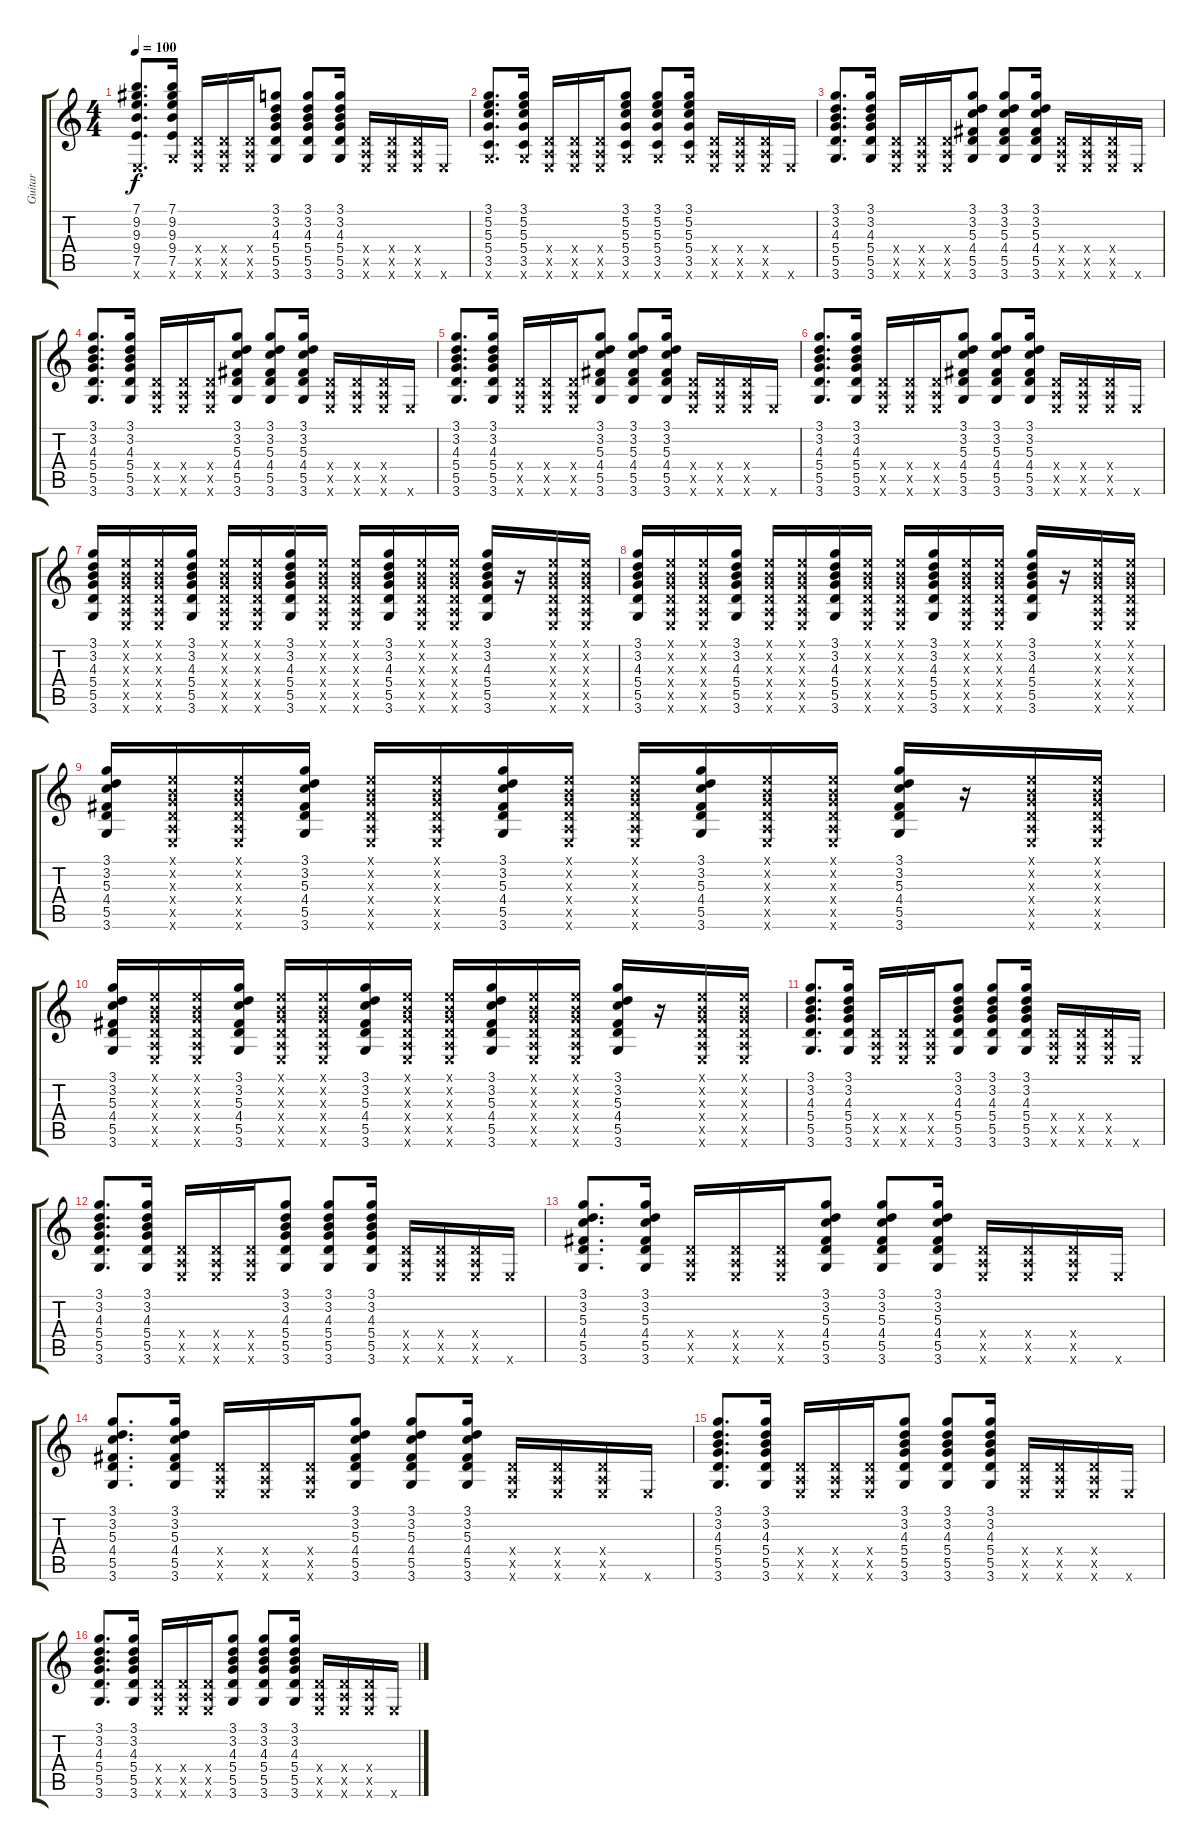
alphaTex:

\track ("Guitar" "Guitar") {instrument acousticguitarnylon}
\staff {score tabs}
\tuning (E4 B3 G3 D3 A2 E2) {hide}
\ts (4 4)
\tempo 100
\clef g2
\ks c
(7.1 9.2 9.3 9.4 7.5 0.6{x}).8{d dy f} (7.1 9.2 9.3 9.4 7.5 3.6{x}).16 (0.4{x} 0.5{x} 0.6{x}).16 (0.4{x} 0.5{x} 0.6{x}).16 (0.4{x} 0.5{x} 0.6{x}).16 (3.1 3.2 4.3 5.4 5.5 3.6).8 (3.1 3.2 4.3 5.4 5.5 3.6).8 (3.1 3.2 4.3 5.4 5.5 3.6).16 (0.4{x} 0.5{x} 0.6{x}).16 (0.4{x} 0.5{x} 0.6{x}).16 (0.4{x} 0.5{x} 0.6{x}).16 0.6{x}.16 |
(3.1 5.2 5.3 5.4 3.5 3.6{x}).8{d} (3.1 5.2 5.3 5.4 3.5 3.6{x}).16 (0.4{x} 0.5{x} 0.6{x}).16 (0.4{x} 0.5{x} 0.6{x}).16 (0.4{x} 0.5{x} 0.6{x}).16 (3.1 5.2 5.3 5.4 3.5 3.6{x}).8 (3.1 5.2 5.3 5.4 3.5 3.6{x}).8 (3.1 5.2 5.3 5.4 3.5 3.6{x}).16 (0.4{x} 0.5{x} 0.6{x}).16 (0.4{x} 0.5{x} 0.6{x}).16 (0.4{x} 0.5{x} 0.6{x}).16 0.6{x}.16 |
(3.1 3.2 4.3 5.4 5.5 3.6).8{d} (3.1 3.2 4.3 5.4 5.5 3.6).16 (0.4{x} 0.5{x} 0.6{x}).16 (0.4{x} 0.5{x} 0.6{x}).16 (0.4{x} 0.5{x} 0.6{x}).16 (3.1 3.2 5.3 4.4 5.5 3.6).8 (3.1 3.2 5.3 4.4 5.5 3.6).8 (3.1 3.2 5.3 4.4 5.5 3.6).16 (0.4{x} 0.5{x} 0.6{x}).16 (0.4{x} 0.5{x} 0.6{x}).16 (0.4{x} 0.5{x} 0.6{x}).16 0.6{x}.16 |
(3.1 3.2 4.3 5.4 5.5 3.6).8{d} (3.1 3.2 4.3 5.4 5.5 3.6).16 (0.4{x} 0.5{x} 0.6{x}).16 (0.4{x} 0.5{x} 0.6{x}).16 (0.4{x} 0.5{x} 0.6{x}).16 (3.1 3.2 5.3 4.4 5.5 3.6).8 (3.1 3.2 5.3 4.4 5.5 3.6).8 (3.1 3.2 5.3 4.4 5.5 3.6).16 (0.4{x} 0.5{x} 0.6{x}).16 (0.4{x} 0.5{x} 0.6{x}).16 (0.4{x} 0.5{x} 0.6{x}).16 0.6{x}.16 |
(3.1 3.2 4.3 5.4 5.5 3.6).8{d} (3.1 3.2 4.3 5.4 5.5 3.6).16 (0.4{x} 0.5{x} 0.6{x}).16 (0.4{x} 0.5{x} 0.6{x}).16 (0.4{x} 0.5{x} 0.6{x}).16 (3.1 3.2 5.3 4.4 5.5 3.6).8 (3.1 3.2 5.3 4.4 5.5 3.6).8 (3.1 3.2 5.3 4.4 5.5 3.6).16 (0.4{x} 0.5{x} 0.6{x}).16 (0.4{x} 0.5{x} 0.6{x}).16 (0.4{x} 0.5{x} 0.6{x}).16 0.6{x}.16 |
(3.1 3.2 4.3 5.4 5.5 3.6).8{d} (3.1 3.2 4.3 5.4 5.5 3.6).16 (0.4{x} 0.5{x} 0.6{x}).16 (0.4{x} 0.5{x} 0.6{x}).16 (0.4{x} 0.5{x} 0.6{x}).16 (3.1 3.2 5.3 4.4 5.5 3.6).8 (3.1 3.2 5.3 4.4 5.5 3.6).8 (3.1 3.2 5.3 4.4 5.5 3.6).16 (0.4{x} 0.5{x} 0.6{x}).16 (0.4{x} 0.5{x} 0.6{x}).16 (0.4{x} 0.5{x} 0.6{x}).16 0.6{x}.16 |
(3.1 3.2 4.3 5.4 5.5 3.6).16 (0.1{x} 0.2{x} 0.3{x} 0.4{x} 0.5{x} 0.6{x}).16 (0.1{x} 0.2{x} 0.3{x} 0.4{x} 0.5{x} 0.6{x}).16 (3.1 3.2 4.3 5.4 5.5 3.6).16 (0.1{x} 0.2{x} 0.3{x} 0.4{x} 0.5{x} 0.6{x}).16 (0.1{x} 0.2{x} 0.3{x} 0.4{x} 0.5{x} 0.6{x}).16 (3.1 3.2 4.3 5.4 5.5 3.6).16 (0.1{x} 0.2{x} 0.3{x} 0.4{x} 0.5{x} 0.6{x}).16 (0.1{x} 0.2{x} 0.3{x} 0.4{x} 0.5{x} 0.6{x}).16 (3.1 3.2 4.3 5.4 5.5 3.6).16 (0.1{x} 0.2{x} 0.3{x} 0.4{x} 0.5{x} 0.6{x}).16 (0.1{x} 0.2{x} 0.3{x} 0.4{x} 0.5{x} 0.6{x}).16 (3.1 3.2 4.3 5.4 5.5 3.6).16 r.16 (0.1{x} 0.2{x} 0.3{x} 0.4{x} 0.5{x} 0.6{x}).16 (0.1{x} 0.2{x} 0.3{x} 0.4{x} 0.5{x} 0.6{x}).16 |
(3.1 3.2 4.3 5.4 5.5 3.6).16 (0.1{x} 0.2{x} 0.3{x} 0.4{x} 0.5{x} 0.6{x}).16 (0.1{x} 0.2{x} 0.3{x} 0.4{x} 0.5{x} 0.6{x}).16 (3.1 3.2 4.3 5.4 5.5 3.6).16 (0.1{x} 0.2{x} 0.3{x} 0.4{x} 0.5{x} 0.6{x}).16 (0.1{x} 0.2{x} 0.3{x} 0.4{x} 0.5{x} 0.6{x}).16 (3.1 3.2 4.3 5.4 5.5 3.6).16 (0.1{x} 0.2{x} 0.3{x} 0.4{x} 0.5{x} 0.6{x}).16 (0.1{x} 0.2{x} 0.3{x} 0.4{x} 0.5{x} 0.6{x}).16 (3.1 3.2 4.3 5.4 5.5 3.6).16 (0.1{x} 0.2{x} 0.3{x} 0.4{x} 0.5{x} 0.6{x}).16 (0.1{x} 0.2{x} 0.3{x} 0.4{x} 0.5{x} 0.6{x}).16 (3.1 3.2 4.3 5.4 5.5 3.6).16 r.16 (0.1{x} 0.2{x} 0.3{x} 0.4{x} 0.5{x} 0.6{x}).16 (0.1{x} 0.2{x} 0.3{x} 0.4{x} 0.5{x} 0.6{x}).16 |
(3.1 3.2 5.3 4.4 5.5 3.6).16 (0.1{x} 0.2{x} 0.3{x} 0.4{x} 0.5{x} 0.6{x}).16 (0.1{x} 0.2{x} 0.3{x} 0.4{x} 0.5{x} 0.6{x}).16 (3.1 3.2 5.3 4.4 5.5 3.6).16 (0.1{x} 0.2{x} 0.3{x} 0.4{x} 0.5{x} 0.6{x}).16 (0.1{x} 0.2{x} 0.3{x} 0.4{x} 0.5{x} 0.6{x}).16 (3.1 3.2 5.3 4.4 5.5 3.6).16 (0.1{x} 0.2{x} 0.3{x} 0.4{x} 0.5{x} 0.6{x}).16 (0.1{x} 0.2{x} 0.3{x} 0.4{x} 0.5{x} 0.6{x}).16 (3.1 3.2 5.3 4.4 5.5 3.6).16 (0.1{x} 0.2{x} 0.3{x} 0.4{x} 0.5{x} 0.6{x}).16 (0.1{x} 0.2{x} 0.3{x} 0.4{x} 0.5{x} 0.6{x}).16 (3.1 3.2 5.3 4.4 5.5 3.6).16 r.16 (0.1{x} 0.2{x} 0.3{x} 0.4{x} 0.5{x} 0.6{x}).16 (0.1{x} 0.2{x} 0.3{x} 0.4{x} 0.5{x} 0.6{x}).16 |
(3.1 3.2 5.3 4.4 5.5 3.6).16 (0.1{x} 0.2{x} 0.3{x} 0.4{x} 0.5{x} 0.6{x}).16 (0.1{x} 0.2{x} 0.3{x} 0.4{x} 0.5{x} 0.6{x}).16 (3.1 3.2 5.3 4.4 5.5 3.6).16 (0.1{x} 0.2{x} 0.3{x} 0.4{x} 0.5{x} 0.6{x}).16 (0.1{x} 0.2{x} 0.3{x} 0.4{x} 0.5{x} 0.6{x}).16 (3.1 3.2 5.3 4.4 5.5 3.6).16 (0.1{x} 0.2{x} 0.3{x} 0.4{x} 0.5{x} 0.6{x}).16 (0.1{x} 0.2{x} 0.3{x} 0.4{x} 0.5{x} 0.6{x}).16 (3.1 3.2 5.3 4.4 5.5 3.6).16 (0.1{x} 0.2{x} 0.3{x} 0.4{x} 0.5{x} 0.6{x}).16 (0.1{x} 0.2{x} 0.3{x} 0.4{x} 0.5{x} 0.6{x}).16 (3.1 3.2 5.3 4.4 5.5 3.6).16 r.16 (0.1{x} 0.2{x} 0.3{x} 0.4{x} 0.5{x} 0.6{x}).16 (0.1{x} 0.2{x} 0.3{x} 0.4{x} 0.5{x} 0.6{x}).16 |
(3.1 3.2 4.3 5.4 5.5 3.6).8{d} (3.1 3.2 4.3 5.4 5.5 3.6).16 (0.4{x} 0.5{x} 0.6{x}).16 (0.4{x} 0.5{x} 0.6{x}).16 (0.4{x} 0.5{x} 0.6{x}).16 (3.1 3.2 4.3 5.4 5.5 3.6).8 (3.1 3.2 4.3 5.4 5.5 3.6).8 (3.1 3.2 4.3 5.4 5.5 3.6).16 (0.4{x} 0.5{x} 0.6{x}).16 (0.4{x} 0.5{x} 0.6{x}).16 (0.4{x} 0.5{x} 0.6{x}).16 0.6{x}.16 |
(3.1 3.2 4.3 5.4 5.5 3.6).8{d} (3.1 3.2 4.3 5.4 5.5 3.6).16 (0.4{x} 0.5{x} 0.6{x}).16 (0.4{x} 0.5{x} 0.6{x}).16 (0.4{x} 0.5{x} 0.6{x}).16 (3.1 3.2 4.3 5.4 5.5 3.6).8 (3.1 3.2 4.3 5.4 5.5 3.6).8 (3.1 3.2 4.3 5.4 5.5 3.6).16 (0.4{x} 0.5{x} 0.6{x}).16 (0.4{x} 0.5{x} 0.6{x}).16 (0.4{x} 0.5{x} 0.6{x}).16 0.6{x}.16 |
(3.1 3.2 5.3 4.4 5.5 3.6).8{d} (3.1 3.2 5.3 4.4 5.5 3.6).16 (0.4{x} 0.5{x} 0.6{x}).16 (0.4{x} 0.5{x} 0.6{x}).16 (0.4{x} 0.5{x} 0.6{x}).16 (3.1 3.2 5.3 4.4 5.5 3.6).8 (3.1 3.2 5.3 4.4 5.5 3.6).8 (3.1 3.2 5.3 4.4 5.5 3.6).16 (0.4{x} 0.5{x} 0.6{x}).16 (0.4{x} 0.5{x} 0.6{x}).16 (0.4{x} 0.5{x} 0.6{x}).16 0.6{x}.16 |
(3.1 3.2 5.3 4.4 5.5 3.6).8{d} (3.1 3.2 5.3 4.4 5.5 3.6).16 (0.4{x} 0.5{x} 0.6{x}).16 (0.4{x} 0.5{x} 0.6{x}).16 (0.4{x} 0.5{x} 0.6{x}).16 (3.1 3.2 5.3 4.4 5.5 3.6).8 (3.1 3.2 5.3 4.4 5.5 3.6).8 (3.1 3.2 5.3 4.4 5.5 3.6).16 (0.4{x} 0.5{x} 0.6{x}).16 (0.4{x} 0.5{x} 0.6{x}).16 (0.4{x} 0.5{x} 0.6{x}).16 0.6{x}.16 |
(3.1 3.2 4.3 5.4 5.5 3.6).8{d} (3.1 3.2 4.3 5.4 5.5 3.6).16 (0.4{x} 0.5{x} 0.6{x}).16 (0.4{x} 0.5{x} 0.6{x}).16 (0.4{x} 0.5{x} 0.6{x}).16 (3.1 3.2 4.3 5.4 5.5 3.6).8 (3.1 3.2 4.3 5.4 5.5 3.6).8 (3.1 3.2 4.3 5.4 5.5 3.6).16 (0.4{x} 0.5{x} 0.6{x}).16 (0.4{x} 0.5{x} 0.6{x}).16 (0.4{x} 0.5{x} 0.6{x}).16 0.6{x}.16 |
(3.1 3.2 4.3 5.4 5.5 3.6).8{d} (3.1 3.2 4.3 5.4 5.5 3.6).16 (0.4{x} 0.5{x} 0.6{x}).16 (0.4{x} 0.5{x} 0.6{x}).16 (0.4{x} 0.5{x} 0.6{x}).16 (3.1 3.2 4.3 5.4 5.5 3.6).8 (3.1 3.2 4.3 5.4 5.5 3.6).8 (3.1 3.2 4.3 5.4 5.5 3.6).16 (0.4{x} 0.5{x} 0.6{x}).16 (0.4{x} 0.5{x} 0.6{x}).16 (0.4{x} 0.5{x} 0.6{x}).16 0.6{x}.16
